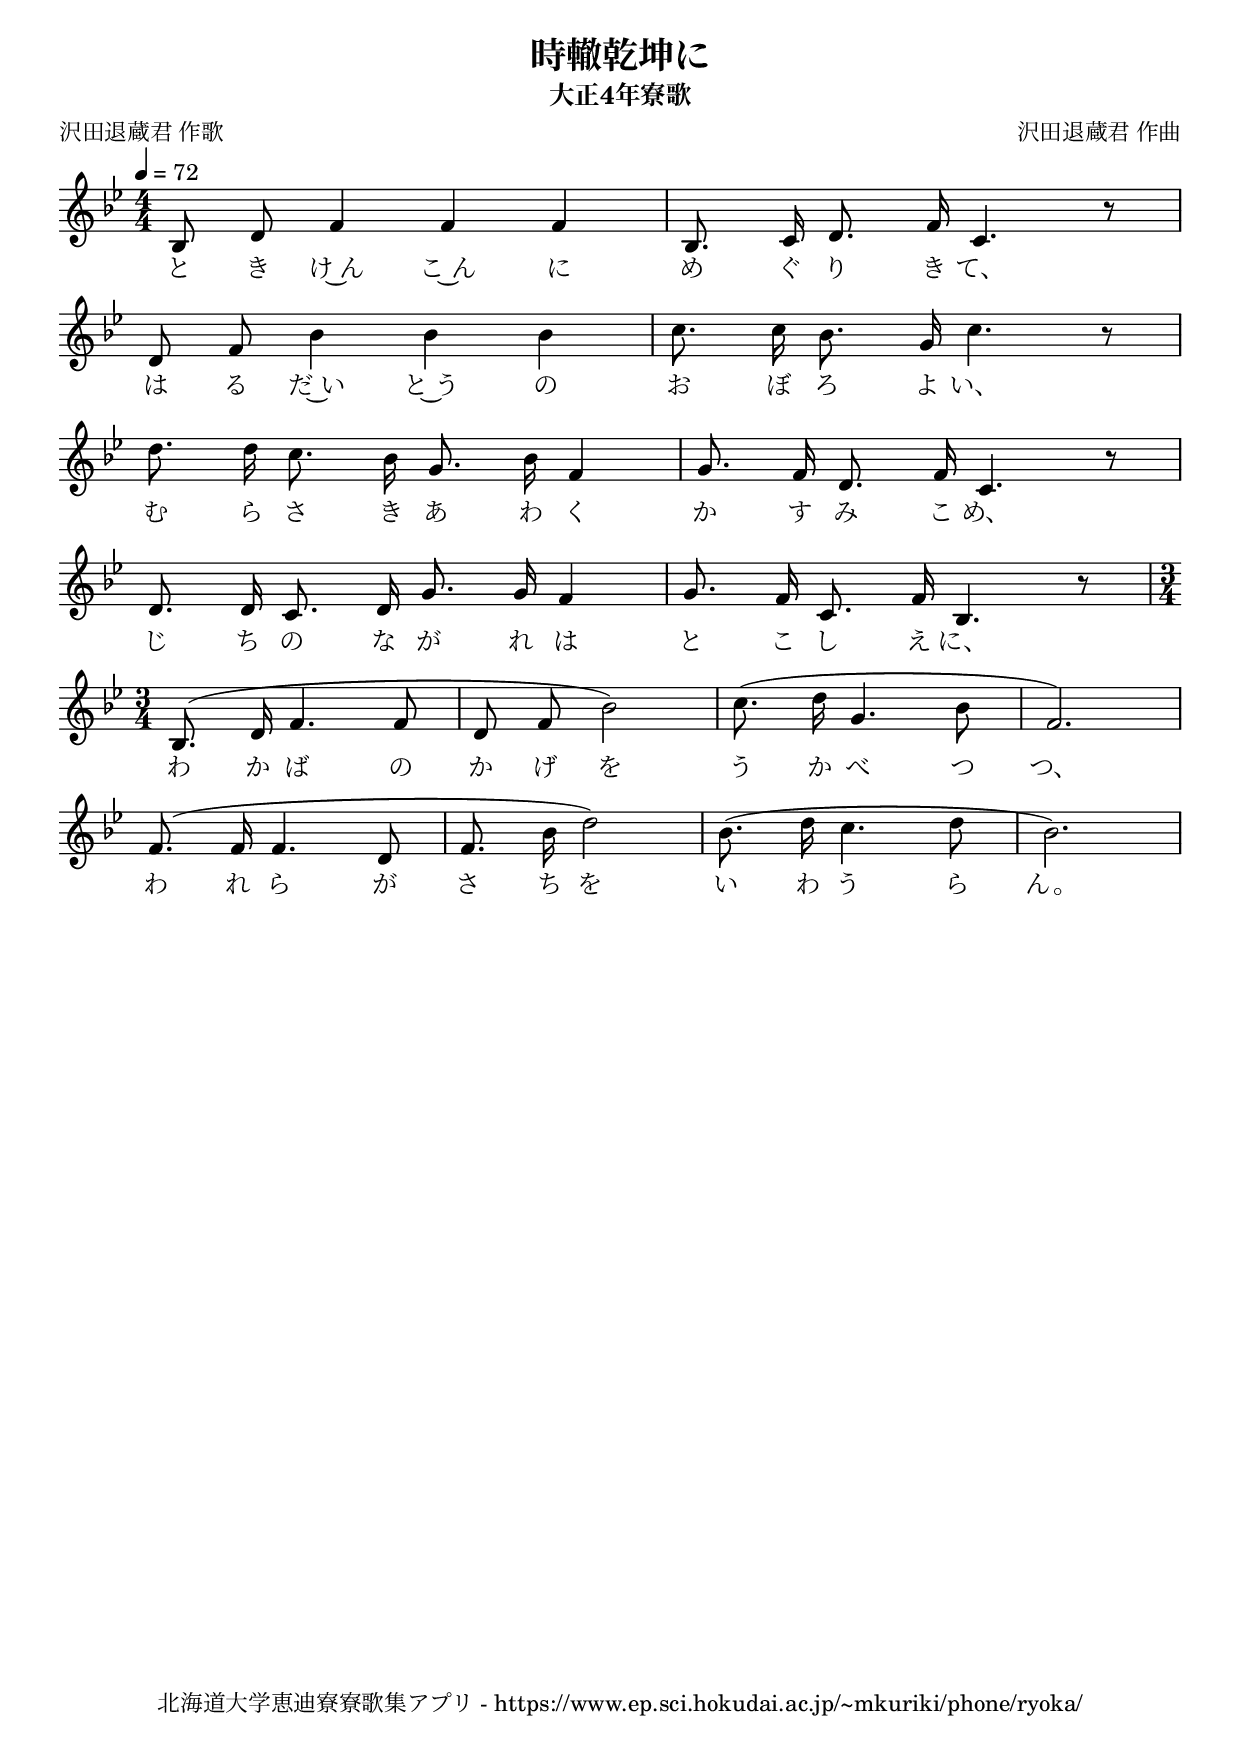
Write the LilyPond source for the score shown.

\version "2.18.2"

\paper {indent = 0}

\header {
  title = "時轍乾坤に"
  subtitle = "大正4年寮歌"
  composer = "沢田退蔵君 作曲"
  poet = "沢田退蔵君 作歌"
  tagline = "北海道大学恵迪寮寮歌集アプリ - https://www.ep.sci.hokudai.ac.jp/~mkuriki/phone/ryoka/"
}


melody = \relative c'{
  \tempo 4 = 72
  \autoBeamOff
  \numericTimeSignature
  \override BreathingSign.text = \markup { \musicglyph #"scripts.upedaltoe" } % ブレスの記号指定
  \key g \minor 
  \time 4/4 
  \set melismaBusyProperties = #'()
  bes8 d8 f4 f4 f4 |
  bes,8. c16 d8. f16 c4. r8 | \break
  d8 f8 bes4 bes4 bes4 |
  c8. c16 bes8. g16 c4. r8 | \break
  d8. d16 c8. bes16 g8. bes16 f4 |
  g8. f16 d8. f16 c4. r8 | \break
  d8. d16 c8. d16 g8. g16 f4 |
  g8. f16 c8. f16 bes,4. r8 | \bar "|" \time 3/4 \break
  bes8. (d16 f4. f8 |
  d8 f8 bes2) |
  c8. (d16 g,4. bes8 |
  f2.) | \break
  f8. (f16 f4. d8 |
  f8. bes16 d2) |
  bes8. (d16 c4. d8 |
  bes2.) | \break
  
}

text = \lyricmode {
  と き け~ん こ~ん に め ぐ り き て、
  は る だ~い と~う の お ぼ ろ よ い、
  む ら さ き あ わ く か す み こ め、
  じ ち の な が れ は と こ し え に、
  わ か ば の か げ を う か べ つ つ、
  わ れ ら が さ ち を い わ う ら ん。
}

drum = \drummode{
  
}

\score {
  <<
    % ギターコード
    %{
    \new ChordNames \with {midiInstrument = #"acoustic guitar (nylon)"}{
      \set chordChanges = ##t
      \harmony
    }
    %}

    % メロディーライン
    \new Voice = "one"{\melody}
    % 歌詞
    \new Lyrics \lyricsto "one" \text    
    % 太鼓
    % \new DrumStaff \with{
    %   \remove "Time_signature_engraver"
    %   drumStyleTable = #percussion-style
    %   \override StaffSymbol.line-count = #1
    %   \hide Stem
    % }
    % \drum
  >>
  
\midi {}
\layout {
  \context {
    \Score
    \remove "Bar_number_engraver"
  }
}

}


